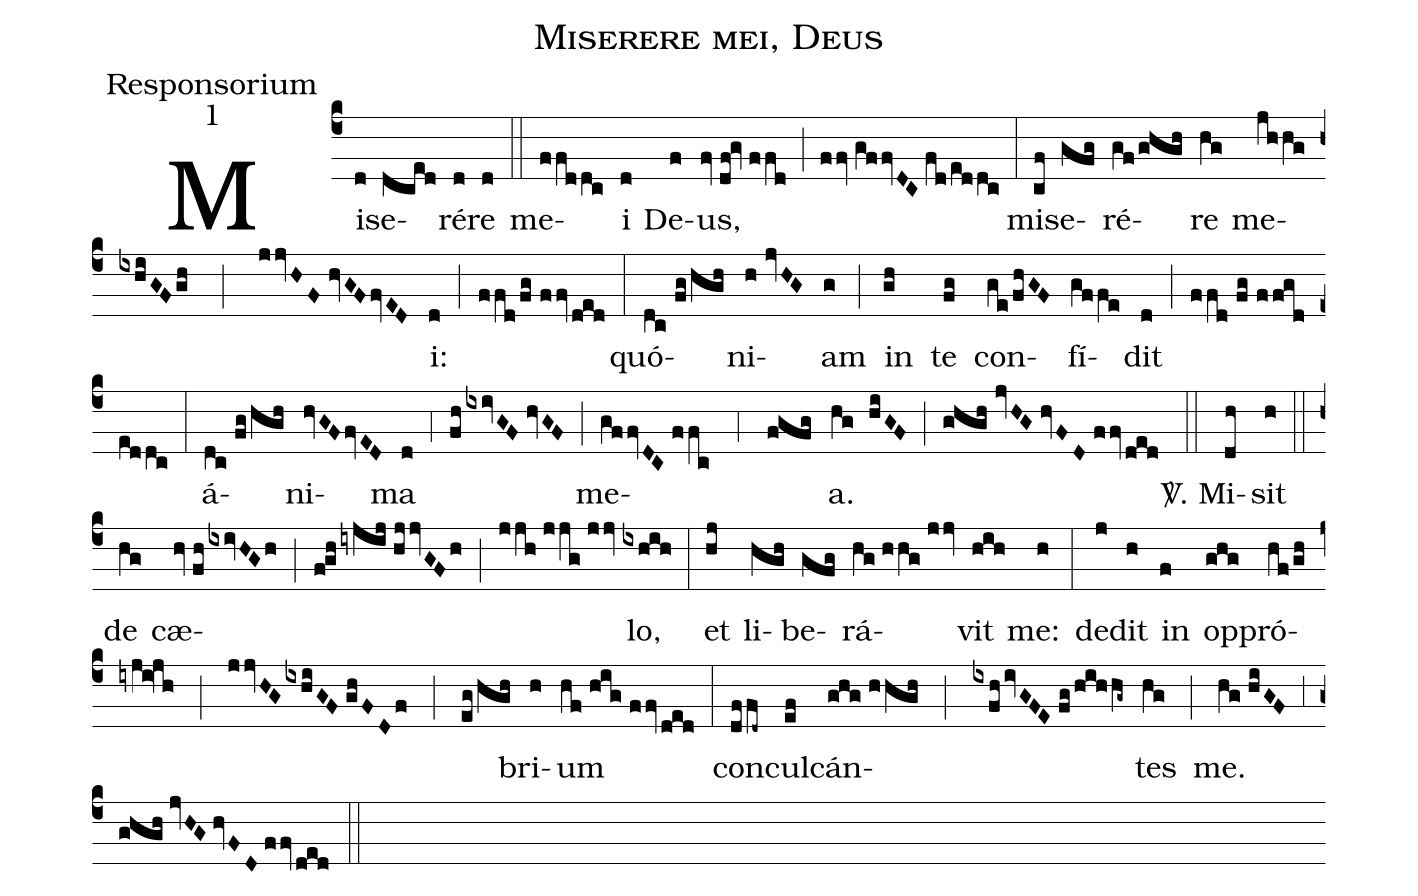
name:Miserere mei, Deus;
office-part:Responsorium;
mode:1;
%%
(c4) Mi(d)se(dced)ré(d)re(d) (::)
me(ffddc)i(d) De(f)us,(fv//df!gv//ffd) (;) (ffv//gffvDC//fd/eddc) (:)
mi(cf)se(gfg)ré(gf/ghgh)re(hg) me(jhhg/ixhiGF/gh;jjvHF//hvGF/fvED)i:(d) (;) (ffd/fg//ffv/ded) (:)
quó(dc//fg/hgh)ni(h//jvHG)am(g) (;) in(gh) te(fg) con(ge/fhGF)fí(gffe)dit(d) (;) (ffd//fg//ffgd//eddc) (:)
á(dc//fg/hgh)ni(hvGF/fvED)ma(d) (,4) (fh/ixivGF//hvGF) (;) me(gffvDC//ffc;4fgfg)a.(hg hiGF) (;) (ghgh//jvHG//hvFD//ffv/ded) (::)

<sp>V/</sp>. Mi(dh)sit(h) (::)
de(hg) cæ(hv//fh/ixivHGh;f!gh/iyjij//hjjvGFh;jjh//jjg//jjv)lo,(ixhih) (:)
et(hj) li(hgh)be(gfg)rá(hg//hhg//jjv)vit(hih) me:(h) (:)
de(j)dit(h) in(f) op(ghg)pró(hf/gh/iyji!jh;jjvHG/ixhiGF//ghFDf;eg/hgh)bri(h)um(hf//hig//ffv/ded) (:)
con(dffd~)cul(ef)cán(ghg//hhgh;ixfh/ivGFE//fg/hihhg~)tes(hg) (;) me.(hg//hiGF) (,3) (ghgh//jvHG//hvFD//ffv/ded) (::)
